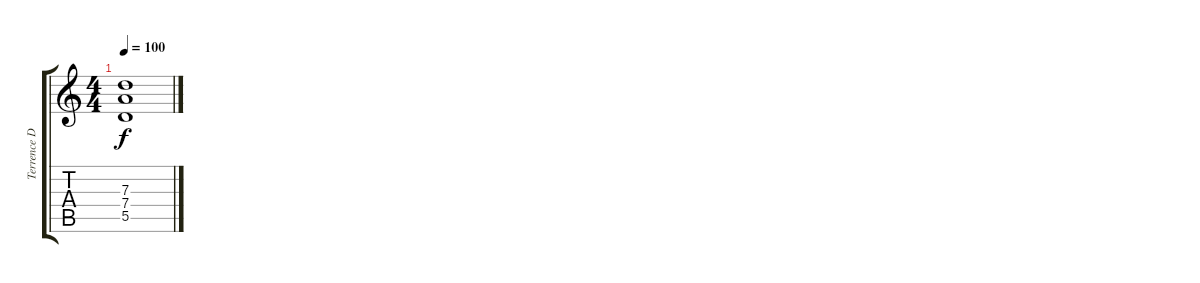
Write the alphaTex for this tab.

\track ("Terrence Dist." "Terrence D") {instrument distortionguitar}
\staff {score tabs}
\tuning (E4 B3 G3 D3 A2 E2) {hide}
\ts (4 4)
\tempo 100
\clef g2
\ks c
(7.3{t} 7.4{t} 5.5{t}).1{dy f}
